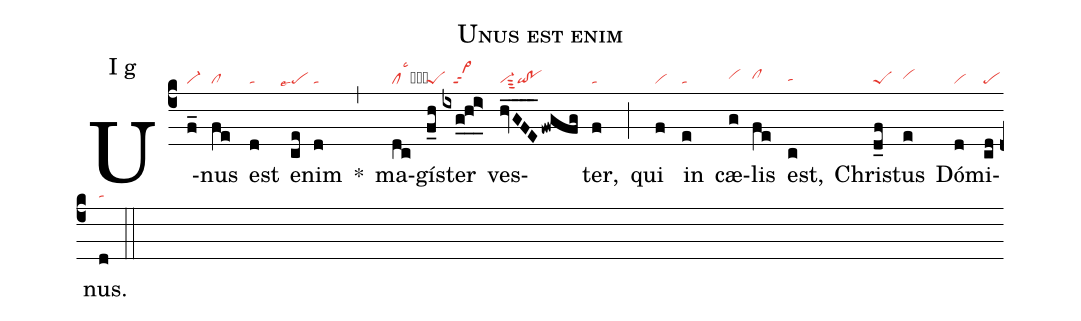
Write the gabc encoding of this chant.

name: Unus est enim;
annotation: I g;
mode: 1;
nabc-lines: 1;
%%
(c4)
U(f_|vi-)nus(fe|cl) est(d|ta) e(ce|```pelse7)nim(d|ta) *(,)
ma(dc|cllsc3l)gís(f_h|peS)ter(ixg_0h_0i>_0|///vi>ppt2) ves(hv_G_F_E_fwgfg|vi-sut3qi!po)ter,(f|ta) (;)
qui(f|vi) in(e|ta) cæ(g|vihh)lis(fe|clhh) est,(c|tahg) Chri(d_f|peS)stus(e|vihh) Dó(d|vi)mi(cd|pe)nus.(d|ta) (::)
